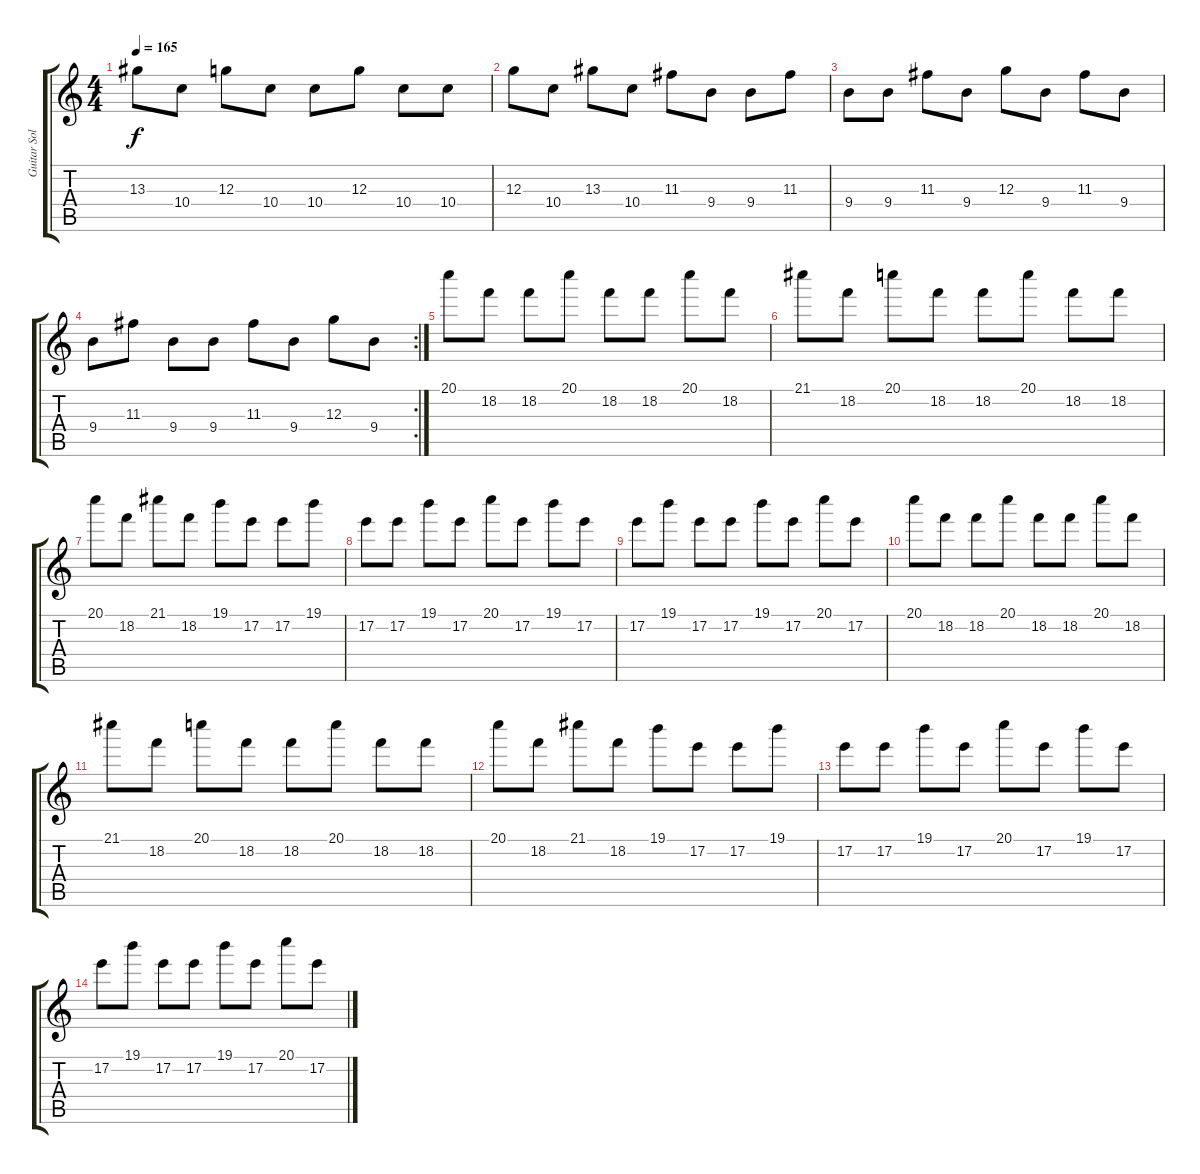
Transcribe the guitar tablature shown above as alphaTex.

\track ("Guitar Solo (Overdub)" "Guitar Sol") {instrument overdrivenguitar}
\staff {score tabs}
\tuning (E4 B3 G3 D3 A2 E2) {hide}
\ts (4 4)
\tempo 165
\clef g2
\ks c
13.3.8{dy f} 10.4.8 12.3.8 10.4.8 10.4.8 12.3.8 10.4.8 10.4.8 |
12.3.8 10.4.8 13.3.8 10.4.8 11.3.8 9.4.8 9.4.8 11.3.8 |
9.4.8 9.4.8 11.3.8 9.4.8 12.3.8 9.4.8 11.3.8 9.4.8 |
\rc 2
9.4.8 11.3.8 9.4.8 9.4.8 11.3.8 9.4.8 12.3.8 9.4.8 |
20.1.8 18.2.8 18.2.8 20.1.8 18.2.8 18.2.8 20.1.8 18.2.8 |
21.1.8 18.2.8 20.1.8 18.2.8 18.2.8 20.1.8 18.2.8 18.2.8 |
20.1.8 18.2.8 21.1.8 18.2.8 19.1.8 17.2.8 17.2.8 19.1.8 |
17.2.8 17.2.8 19.1.8 17.2.8 20.1.8 17.2.8 19.1.8 17.2.8 |
17.2.8 19.1.8 17.2.8 17.2.8 19.1.8 17.2.8 20.1.8 17.2.8 |
20.1.8 18.2.8 18.2.8 20.1.8 18.2.8 18.2.8 20.1.8 18.2.8 |
21.1.8 18.2.8 20.1.8 18.2.8 18.2.8 20.1.8 18.2.8 18.2.8 |
20.1.8 18.2.8 21.1.8 18.2.8 19.1.8 17.2.8 17.2.8 19.1.8 |
17.2.8 17.2.8 19.1.8 17.2.8 20.1.8 17.2.8 19.1.8 17.2.8 |
17.2.8 19.1.8 17.2.8 17.2.8 19.1.8 17.2.8 20.1.8 17.2.8
